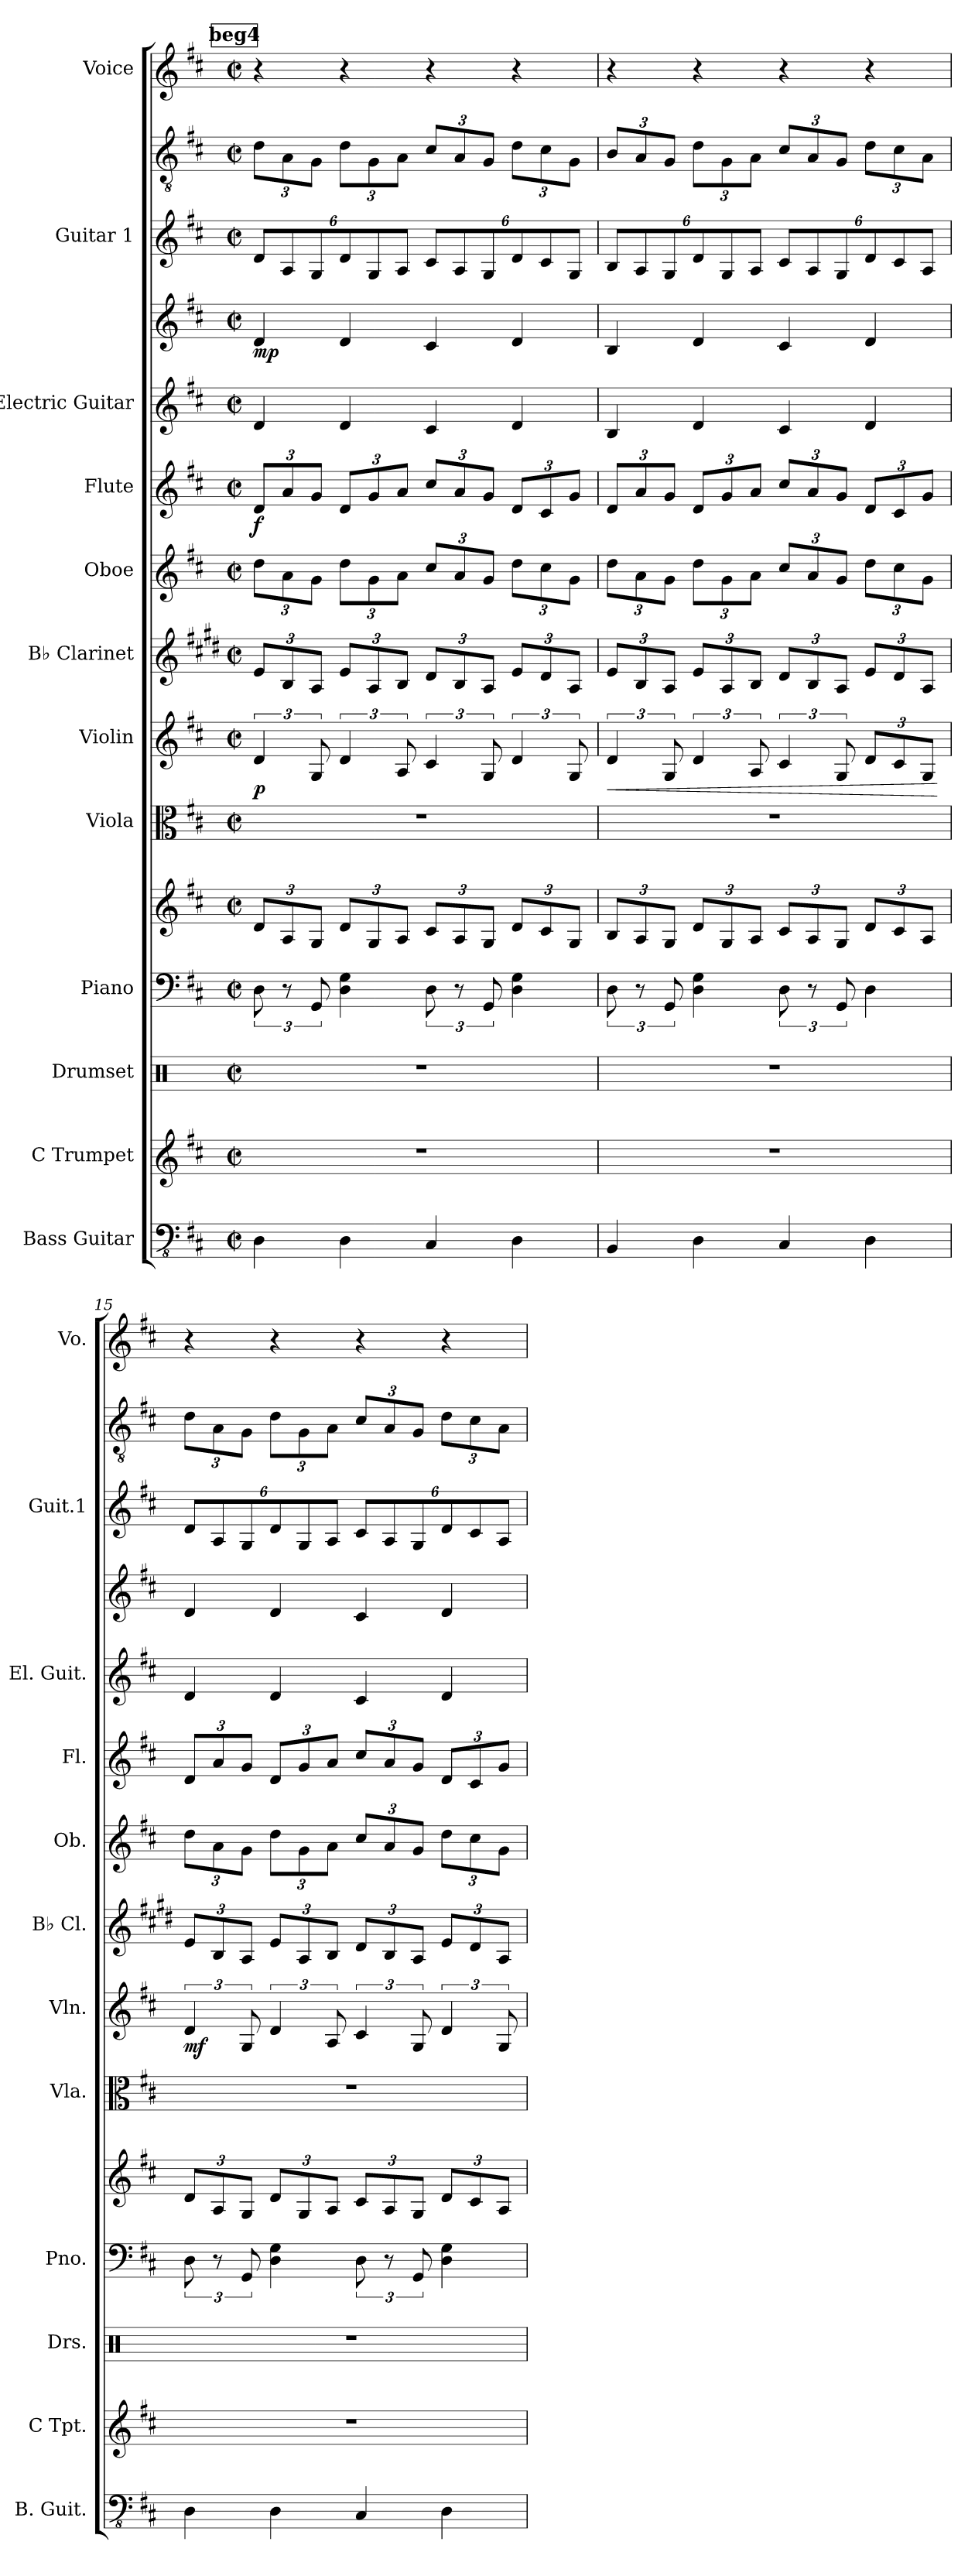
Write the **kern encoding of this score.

**kern	**kern	**kern	**kern	**kern	**kern	**kern	**dynam	**kern	**kern	**kern	**dynam	**kern	**kern	**dynam	**kern	**kern	**kern
*part12	*part11	*part10	*part9	*part9	*part8	*part7	*part7	*part6	*part5	*part4	*part4	*part3	*part3	*part3	*part2	*part2	*part1
*staff15	*staff14	*staff13	*staff12	*staff11	*staff10	*staff9	*staff9	*staff8	*staff7	*staff6	*staff6	*staff5	*staff4	*staff4/5	*staff3	*staff2	*staff1
*I"Bass Guitar	*I"C Trumpet	*I"Drumset	*I"Piano	*	*I"Viola	*I"Violin	*	*I"B♭ Clarinet	*I"Oboe	*I"Flute	*	*I"Electric Guitar	*	*	*I"Guitar 1	*	*I"Voice
*I'B. Guit.	*I'C Tpt.	*I'Drs.	*I'Pno.	*	*I'Vla.	*I'Vln.	*	*I'B♭ Cl.	*I'Ob.	*I'Fl.	*	*I'El. Guit.	*	*	*I'Guit.1	*	*I'Vo.
!!LO:PB:g=z
*clefFv4	*clefG2	*clefX	*clefF4	*clefG2	*clefC3	*clefG2	*	*clefG2	*clefG2	*clefG2	*	*	*clefG2	*	*	*clefGv2	*clefG2
*	*	*	*	*	*	*	*	*ITrd1c2	*	*	*	*	*	*	*	*	*
*k[f#c#]	*k[f#c#]	*k[]	*k[f#c#]	*k[f#c#]	*k[f#c#]	*k[f#c#]	*	*k[f#c#]	*k[f#c#]	*k[f#c#]	*	*k[f#c#]	*k[f#c#]	*	*k[f#c#]	*k[f#c#]	*k[f#c#]
*M2/2	*M2/2	*M2/2	*M2/2	*M2/2	*M2/2	*M2/2	*	*M2/2	*M2/2	*M2/2	*	*M2/2	*M2/2	*	*M2/2	*M2/2	*M2/2
*met(c|)	*met(c|)	*met(c|)	*met(c|)	*met(c|)	*met(c|)	*met(c|)	*	*met(c|)	*met(c|)	*met(c|)	*	*met(c|)	*met(c|)	*	*met(c|)	*met(c|)	*met(c|)
*	*	*	*	*Xbrackettup	*	*	*	*Xbrackettup	*Xbrackettup	*Xbrackettup	*	*	*	*	*Xbrackettup	*Xbrackettup	*
!!LO:REH:place=s1:a:B:fs=14:t=beg4
=13	=13	=13	=13	=13	=13	=13	=13	=13	=13	=13	=13	=13	=13	=13	=13	=13	=13
!	!	!	!	!	!	!	!LO:DY:b	!	!	!	!LO:DY:b	!	!	!LO:DY:b	!	!	!
4DD\	1r	1r	12D\	12d/L	1r	6d/	p	12d/L	12dd\L	12d/L	f	4d	4d/	mp	12dL	12d\L	4r
.	.	.	12r	12A/	.	.	.	12A/	12a\	12a/	.	.	.	.	12A	12A\	.
.	.	.	12GG/	12G/J	.	12G/	.	12G/J	12g\J	12g/J	.	.	.	.	12G	12G\J	.
4DD\	.	.	4D\ 4G\	12d/L	.	6d/	.	12d/L	12dd\L	12d/L	.	4d	4d/	.	12d	12d\L	4r
.	.	.	.	12G/	.	.	.	12G/	12g\	12g/	.	.	.	.	12G	12G\	.
.	.	.	.	12A/J	.	12A/	.	12A/J	12a\J	12a/J	.	.	.	.	12AJ	12A\J	.
4CC#/	.	.	12D\	12c#/L	.	6c#/	.	12c#/L	12cc#/L	12cc#/L	.	4c#	4c#/	.	12c#L	12c#/L	4r
.	.	.	12r	12A/	.	.	.	12A/	12a/	12a/	.	.	.	.	12A	12A/	.
.	.	.	12GG/	12G/J	.	12G/	.	12G/J	12g/J	12g/J	.	.	.	.	12G	12G/J	.
4DD\	.	.	4D\ 4G\	12d/L	.	6d/	.	12d/L	12dd\L	12d/L	.	4d	4d/	.	12d	12d\L	4r
.	.	.	.	12c#/	.	.	.	12c#/	12cc#\	12c#/	.	.	.	.	12c#	12c#\	.
.	.	.	.	12G/J	.	12G/	.	12G/J	12g\J	12g/J	.	.	.	.	12GJ	12G\J	.
=14	=14	=14	=14	=14	=14	=14	=14	=14	=14	=14	=14	=14	=14	=14	=14	=14	=14
!	!	!	!	!	!	!	!LO:HP:b	!	!	!	!	!	!	!	!	!	!
4BBB/	1r	1r	12D\	12B/L	1r	6d/	<	12d/L	12dd\L	12d/L	.	4B	4B/	.	12BL	12B/L	4r
.	.	.	12r	12A/	.	.	.	12A/	12a\	12a/	.	.	.	.	12A	12A/	.
.	.	.	12GG/	12G/J	.	12G/	.	12G/J	12g\J	12g/J	.	.	.	.	12G	12G/J	.
4DD\	.	.	4D\ 4G\	12d/L	.	6d/	.	12d/L	12dd\L	12d/L	.	4d	4d/	.	12d	12d\L	4r
.	.	.	.	12G/	.	.	.	12G/	12g\	12g/	.	.	.	.	12G	12G\	.
.	.	.	.	12A/J	.	12A/	.	12A/J	12a\J	12a/J	.	.	.	.	12AJ	12A\J	.
4CC#/	.	.	12D\	12c#/L	.	6c#/	.	12c#/L	12cc#/L	12cc#/L	.	4c#	4c#/	.	12c#L	12c#/L	4r
.	.	.	12r	12A/	.	.	.	12A/	12a/	12a/	.	.	.	.	12A	12A/	.
.	.	.	12GG/	12G/J	.	12G/	.	12G/J	12g/J	12g/J	.	.	.	.	12G	12G/J	.
*	*	*	*	*	*	*Xbrackettup	*	*	*	*	*	*	*	*	*	*	*
4DD\	.	.	4D\	12d/L	.	12d/L	.	12d/L	12dd\L	12d/L	.	4d	4d/	.	12d	12d\L	4r
.	.	.	.	12c#/	.	12c#/	.	12c#/	12cc#\	12c#/	.	.	.	.	12c#	12c#\	.
.	.	.	.	12A/J	.	12G/J	.	12G/J	12g\J	12g/J	.	.	.	.	12AJ	12A\J	.
.	.	.	.	.	.	.	[	.	.	.	.	.	.	.	.	.	.
=15	=15	=15	=15	=15	=15	=15	=15	=15	=15	=15	=15	=15	=15	=15	=15	=15	=15
*	*	*	*	*	*	*brackettup	*	*	*	*	*	*	*	*	*	*	*
!	!	!	!	!	!	!	!LO:DY:b	!	!	!	!	!	!	!	!	!	!
4DD\	1r	1r	12D\	12d/L	1r	6d/	mf	12d/L	12dd\L	12d/L	.	4d	4d/	.	12dL	12d\L	4r
.	.	.	12r	12A/	.	.	.	12A/	12a\	12a/	.	.	.	.	12A	12A\	.
.	.	.	12GG/	12G/J	.	12G/	.	12G/J	12g\J	12g/J	.	.	.	.	12G	12G\J	.
4DD\	.	.	4D\ 4G\	12d/L	.	6d/	.	12d/L	12dd\L	12d/L	.	4d	4d/	.	12d	12d\L	4r
.	.	.	.	12G/	.	.	.	12G/	12g\	12g/	.	.	.	.	12G	12G\	.
.	.	.	.	12A/J	.	12A/	.	12A/J	12a\J	12a/J	.	.	.	.	12AJ	12A\J	.
4CC#/	.	.	12D\	12c#/L	.	6c#/	.	12c#/L	12cc#/L	12cc#/L	.	4c#	4c#/	.	12c#L	12c#/L	4r
.	.	.	12r	12A/	.	.	.	12A/	12a/	12a/	.	.	.	.	12A	12A/	.
.	.	.	12GG/	12G/J	.	12G/	.	12G/J	12g/J	12g/J	.	.	.	.	12G	12G/J	.
4DD\	.	.	4D\ 4G\	12d/L	.	6d/	.	12d/L	12dd\L	12d/L	.	4d	4d/	.	12d	12d\L	4r
.	.	.	.	12c#/	.	.	.	12c#/	12cc#\	12c#/	.	.	.	.	12c#	12c#\	.
.	.	.	.	12A/J	.	12G/	.	12G/J	12g\J	12g/J	.	.	.	.	12AJ	12A\J	.
=	=	=	=	=	=	=	=	=	=	=	=	=	=	=	=	=	=
*-	*-	*-	*-	*-	*-	*-	*-	*-	*-	*-	*-	*-	*-	*-	*-	*-	*-
